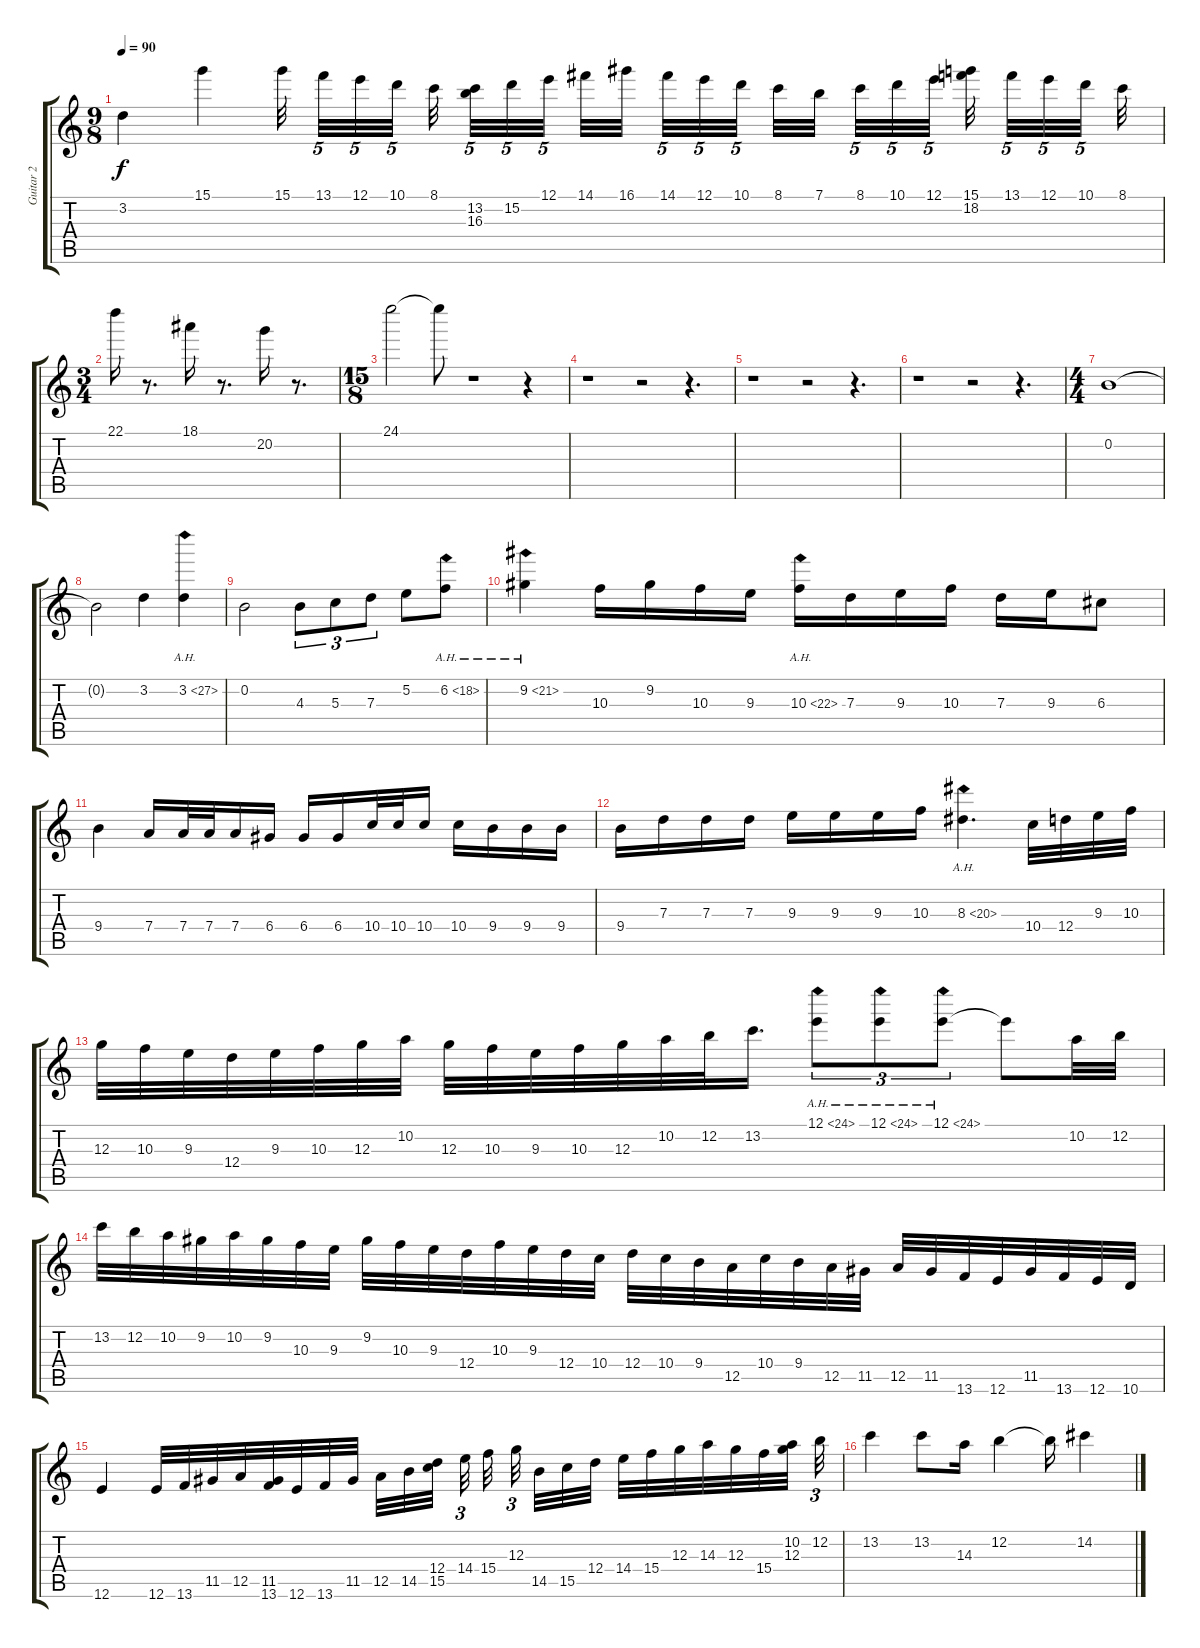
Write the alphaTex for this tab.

\track ("Guitar 2" "Guitar 2") {instrument distortionguitar}
\staff {score tabs}
\tuning (E4 B3 G3 D3 A2 E2) {hide}
\ts (9 8)
\tempo 90
\clef g2
\ks c
3.2.4{dy f} 15.1.4 15.1.32{beam splitsecondary} 13.1.32{tu (5 4)} 12.1.32{tu (5 4)} 10.1.32{tu (5 4) beam splitsecondary} 8.1.32{beam splitsecondary} (13.2 16.3).32{tu (5 4)} 15.2.32{tu (5 4)} 12.1.32{tu (5 4) beam splitsecondary} 14.1.32 16.1.32 14.1.32{tu (5 4)} 12.1.32{tu (5 4)} 10.1.32{tu (5 4) beam splitsecondary} 8.1.32 7.1.32{beam splitsecondary} 8.1.32{tu (5 4)} 10.1.32{tu (5 4)} 12.1.32{tu (5 4) beam splitsecondary} (15.1 18.2).32{beam splitsecondary} 13.1.32{tu (5 4)} 12.1.32{tu (5 4)} 10.1.32{tu (5 4) beam splitsecondary} 8.1.32 |
\ts (3 4)
22.1.16 r.8{d} 18.1.16 r.8{d} 20.2.16 r.8{d} |
\ts (15 8)
24.1.2 24.1{t}.8 r.1 r.4 |
r.1 r.2 r.4{d} |
r.1 r.2 r.4{d} |
r.1 r.2 r.4{d} |
\ts (4 4)
0.2.1 |
0.2{t}.2 3.2.4 3.2{ah 24}.4 |
0.2.2 4.3.8{tu (3 2)} 5.3.8{tu (3 2)} 7.3.8{tu (3 2)} 5.2.8 6.2{ah 12}.8 |
9.2{ah 12}.4 10.3.16 9.2.16 10.3.16 9.3.16 10.3{ah 12}.16 7.3.16 9.3.16 10.3.16 7.3.16 9.3.16 6.3.8 |
9.4.4 7.4.16 7.4.32 7.4.32 7.4.16 6.4.16 6.4.16 6.4.16 10.4.32 10.4.32 10.4.16 10.4.16 9.4.16 9.4.16 9.4.16 |
9.4.16 7.3.16 7.3.16 7.3.16 9.3.16 9.3.16 9.3.16 10.3.16 8.3{ah 12}.4{d} 10.4.32 12.4.32 9.3.32 10.3.32 |
12.3.32 10.3.32 9.3.32 12.4.32 9.3.32 10.3.32 12.3.32 10.2.32 12.3.32 10.3.32 9.3.32 10.3.32 12.3.32 10.2.32 12.2.32 13.2.16{d} 12.1{ah 12}.8{tu (3 2)} 12.1{ah 12}.8{tu (3 2)} 12.1{ah 12}.8{tu (3 2)} 12.1{t}.8 10.2.32 12.2.32 |
13.2.32 12.2.32 10.2.32 9.2.32 10.2.32 9.2.32 10.3.32 9.3.32 9.2.32 10.3.32 9.3.32 12.4.32 10.3.32 9.3.32 12.4.32 10.4.32 12.4.32 10.4.32 9.4.32 12.5.32 10.4.32 9.4.32 12.5.32 11.5.32 12.5.32 11.5.32 13.6.32 12.6.32 11.5.32 13.6.32 12.6.32 10.6.32 |
12.6.4 12.6.32 13.6.32 11.5.32 12.5.32 (11.5 13.6).32 12.6.32 13.6.32 11.5.32 12.5.32 14.5.32 (12.4 15.5).32{beam splitsecondary} 14.4.32{tu (3 2) beam splitsecondary} 15.4.32{beam splitsecondary} 12.3.32{tu (3 2) beam splitsecondary} 14.5.32 15.5.32 12.4.32 14.4.32 15.4.32 12.3.32 14.3.32 12.3.32 15.4.32 (10.2 12.3).32{beam splitsecondary} 12.2.32{tu (3 2)} |
13.2.4 13.2.8 14.3.16 12.2.4 12.2{t}.16 14.2.4
